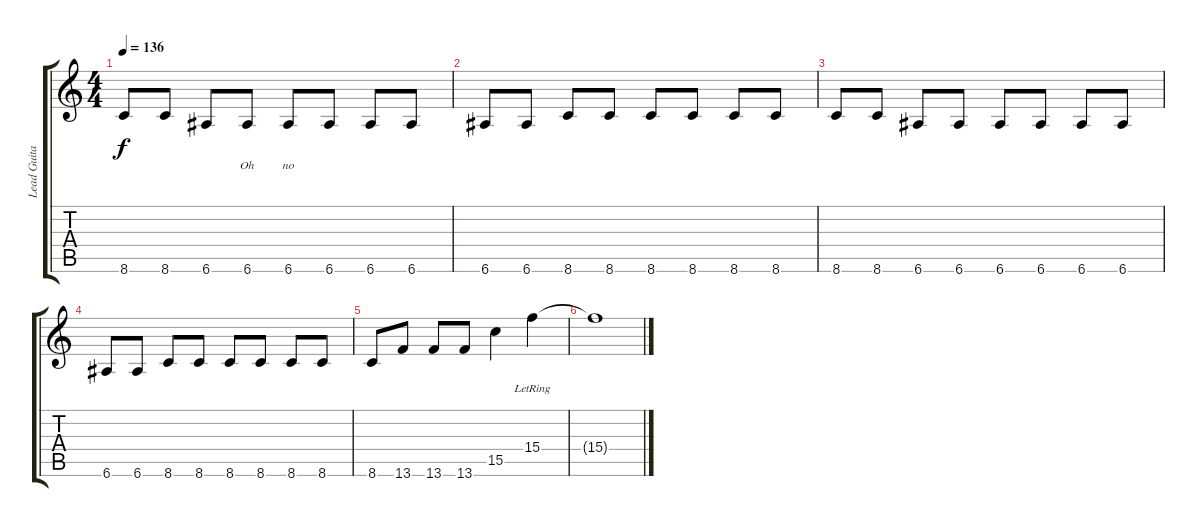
\track ("Lead Guitar" "Lead Guita") {instrument electricguitarclean}
\staff {score tabs}
\tuning (E4 B3 G3 D3 A2 E2) {hide}
\ts (4 4)
\tempo 136
\clef g2
\ks c
8.6.8{lyrics (0 "") lyrics (1 "") lyrics (2 "") lyrics (3 "") lyrics (4 "") dy f} 8.6.8{lyrics (0 "") lyrics (1 "") lyrics (2 "") lyrics (3 "") lyrics (4 "")} 6.6.8{lyrics (0 "") lyrics (1 "") lyrics (2 "") lyrics (3 "") lyrics (4 "")} 6.6.8{lyrics (0 "Oh") lyrics (1 "") lyrics (2 "") lyrics (3 "") lyrics (4 "")} 6.6.8{lyrics (0 "no") lyrics (1 "") lyrics (2 "") lyrics (3 "") lyrics (4 "")} 6.6.8 6.6.8 6.6.8 |
6.6.8 6.6.8 8.6.8 8.6.8 8.6.8 8.6.8 8.6.8 8.6.8 |
8.6.8 8.6.8 6.6.8 6.6.8 6.6.8 6.6.8 6.6.8 6.6.8 |
6.6.8 6.6.8 8.6.8 8.6.8 8.6.8 8.6.8 8.6.8 8.6.8 |
8.6.8 13.6.8 13.6.8 13.6.8 15.5.4 15.4{lr}.4 |
15.4{t}.1
